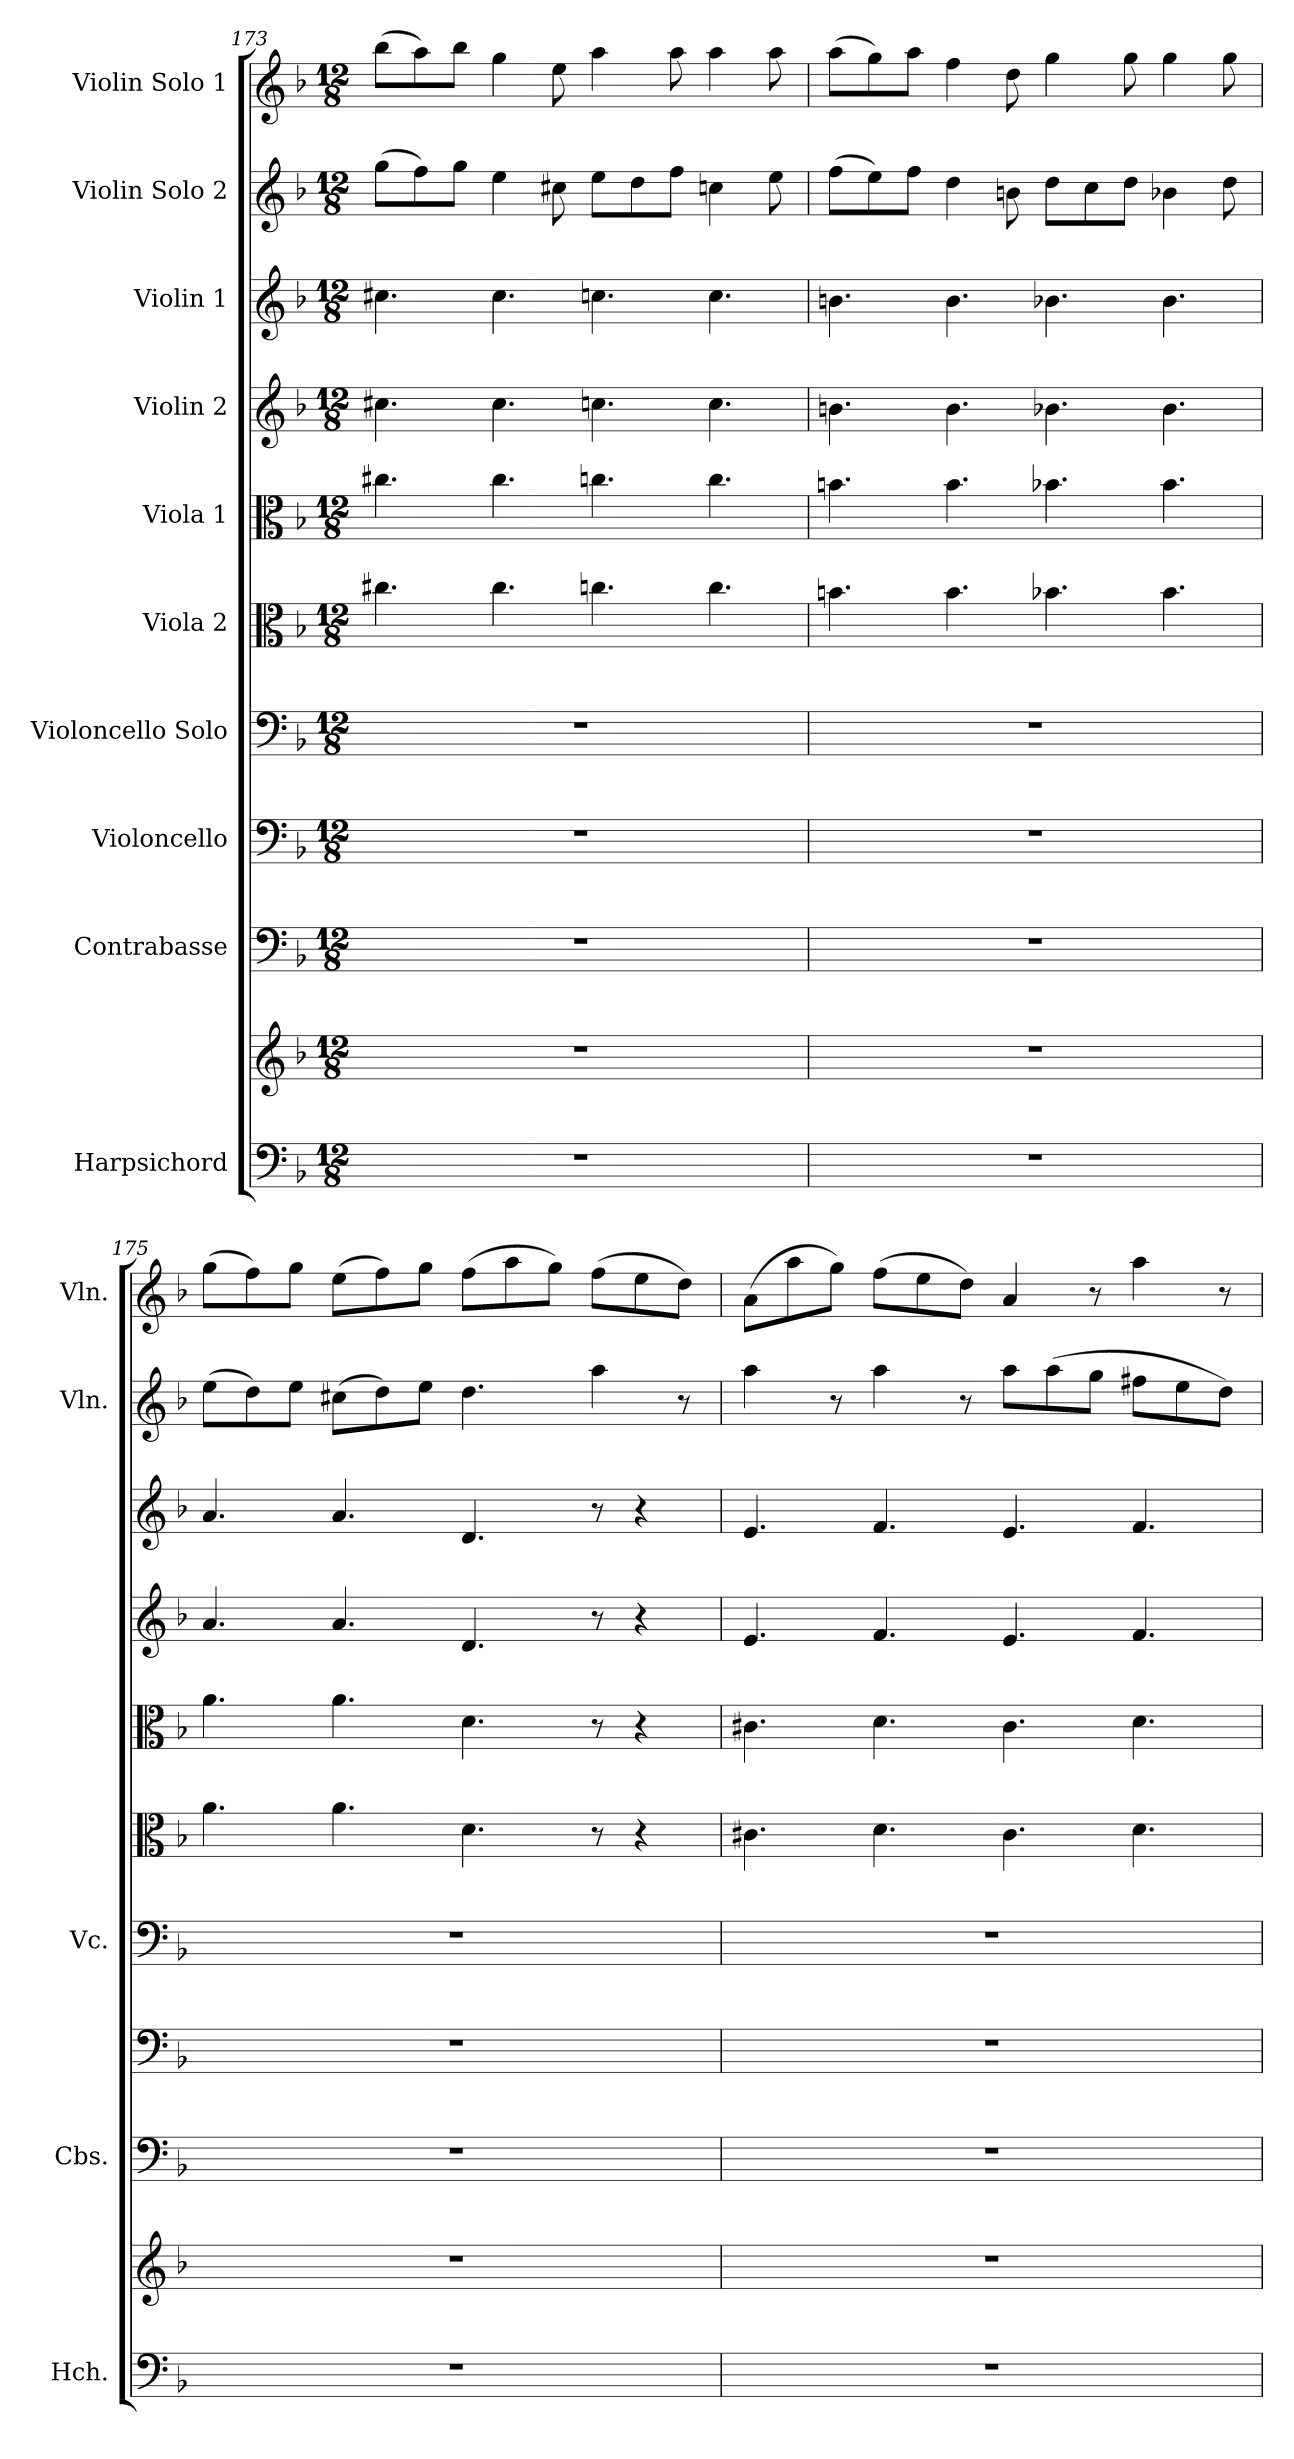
**kern	**kern	**kern	**kern	**kern	**kern	**kern	**kern	**kern	**kern	**kern
*part10	*part10	*part9	*part8	*part7	*part6	*part5	*part4	*part3	*part2	*part1
*staff11	*staff10	*staff9	*staff8	*staff7	*staff6	*staff5	*staff4	*staff3	*staff2	*staff1
*I"Harpsichord	*	*I"Contrabasse	*I"Violoncello	*I"Violoncello Solo	*I"Viola 2	*I"Viola 1	*I"Violin 2	*I"Violin 1	*I"Violin Solo 2	*I"Violin Solo 1
*I'Hch.	*	*I'Cbs.	*	*I'Vc.	*	*	*	*	*I'Vln.	*I'Vln.
*clefF4	*clefG2	*clefF4	*clefF4	*clefF4	*clefC3	*clefC3	*clefG2	*clefG2	*clefG2	*clefG2
*	*	*ITrd7c12	*	*	*	*	*	*	*	*
*k[b-]	*k[b-]	*k[b-]	*k[b-]	*k[b-]	*k[b-]	*k[b-]	*k[b-]	*k[b-]	*k[b-]	*k[b-]
*M12/8	*M12/8	*M12/8	*M12/8	*M12/8	*M12/8	*M12/8	*M12/8	*M12/8	*M12/8	*M12/8
=173	=173	=173	=173	=173	=173	=173	=173	=173	=173	=173
1.r	1.r	1.r	1.r	1.r	4.cc#X\	4.cc#X\	4.cc#X\	4.cc#X\	(>8gg\L	(>8bb-\L
.	.	.	.	.	.	.	.	.	8ff\)	8aa\)
.	.	.	.	.	.	.	.	.	8gg\J	8bb-\J
.	.	.	.	.	4.cc#\	4.cc#\	4.cc#\	4.cc#\	4ee\	4gg\
.	.	.	.	.	.	.	.	.	8cc#X\	8ee\
.	.	.	.	.	4.ccn\	4.ccn\	4.ccn\	4.ccn\	8ee\L	4aa\
.	.	.	.	.	.	.	.	.	8dd\	.
.	.	.	.	.	.	.	.	.	8ff\J	8aa\
.	.	.	.	.	4.cc\	4.cc\	4.cc\	4.cc\	4ccn\	4aa\
.	.	.	.	.	.	.	.	.	8ee\	8aa\
!!LO:PB:g=z
=174	=174	=174	=174	=174	=174	=174	=174	=174	=174	=174
1.r	1.r	1.r	1.r	1.r	4.bn\	4.bn\	4.bn\	4.bn\	(>8ff\L	(>8aa\L
.	.	.	.	.	.	.	.	.	8ee\)	8gg\)
.	.	.	.	.	.	.	.	.	8ff\J	8aa\J
.	.	.	.	.	4.b\	4.b\	4.b\	4.b\	4dd\	4ff\
.	.	.	.	.	.	.	.	.	8bn\	8dd\
.	.	.	.	.	4.b-X\	4.b-X\	4.b-X\	4.b-X\	8dd\L	4gg\
.	.	.	.	.	.	.	.	.	8cc\	.
.	.	.	.	.	.	.	.	.	8dd\J	8gg\
.	.	.	.	.	4.b-\	4.b-\	4.b-\	4.b-\	4b-X\	4gg\
.	.	.	.	.	.	.	.	.	8dd\	8gg\
=175	=175	=175	=175	=175	=175	=175	=175	=175	=175	=175
1.r	1.r	1.r	1.r	1.r	4.a\	4.a\	4.a/	4.a/	(>8ee\L	(>8gg\L
.	.	.	.	.	.	.	.	.	8dd\)	8ff\)
.	.	.	.	.	.	.	.	.	8ee\J	8gg\J
.	.	.	.	.	4.a\	4.a\	4.a/	4.a/	(>8cc#X\L	(>8ee\L
.	.	.	.	.	.	.	.	.	8dd\)	8ff\)
.	.	.	.	.	.	.	.	.	8ee\J	8gg\J
.	.	.	.	.	4.d\	4.d\	4.d/	4.d/	4.dd\	(>8ff\L
.	.	.	.	.	.	.	.	.	.	8aa\
.	.	.	.	.	.	.	.	.	.	8gg\J)
.	.	.	.	.	8r	8r	8r	8r	4aa\	(>8ff\L
.	.	.	.	.	4r	4r	4r	4r	.	8ee\
.	.	.	.	.	.	.	.	.	8r	8dd\J)
=176	=176	=176	=176	=176	=176	=176	=176	=176	=176	=176
1.r	1.r	1.r	1.r	1.r	4.c#X\	4.c#X\	4.e/	4.e/	4aa\	(>8a\L
.	.	.	.	.	.	.	.	.	.	8aa\
.	.	.	.	.	.	.	.	.	8r	8gg\J)
.	.	.	.	.	4.d\	4.d\	4.f/	4.f/	4aa\	(>8ff\L
.	.	.	.	.	.	.	.	.	.	8ee\
.	.	.	.	.	.	.	.	.	8r	8dd\J)
.	.	.	.	.	4.c#\	4.c#\	4.e/	4.e/	8aa\L	4a/
.	.	.	.	.	.	.	.	.	(>8aa\	.
.	.	.	.	.	.	.	.	.	8gg\J	8r
.	.	.	.	.	4.d\	4.d\	4.f/	4.f/	8ff#X\L	4aa\
.	.	.	.	.	.	.	.	.	8ee\	.
.	.	.	.	.	.	.	.	.	8dd\J)	8r
=	=	=	=	=	=	=	=	=	=	=
*-	*-	*-	*-	*-	*-	*-	*-	*-	*-	*-
